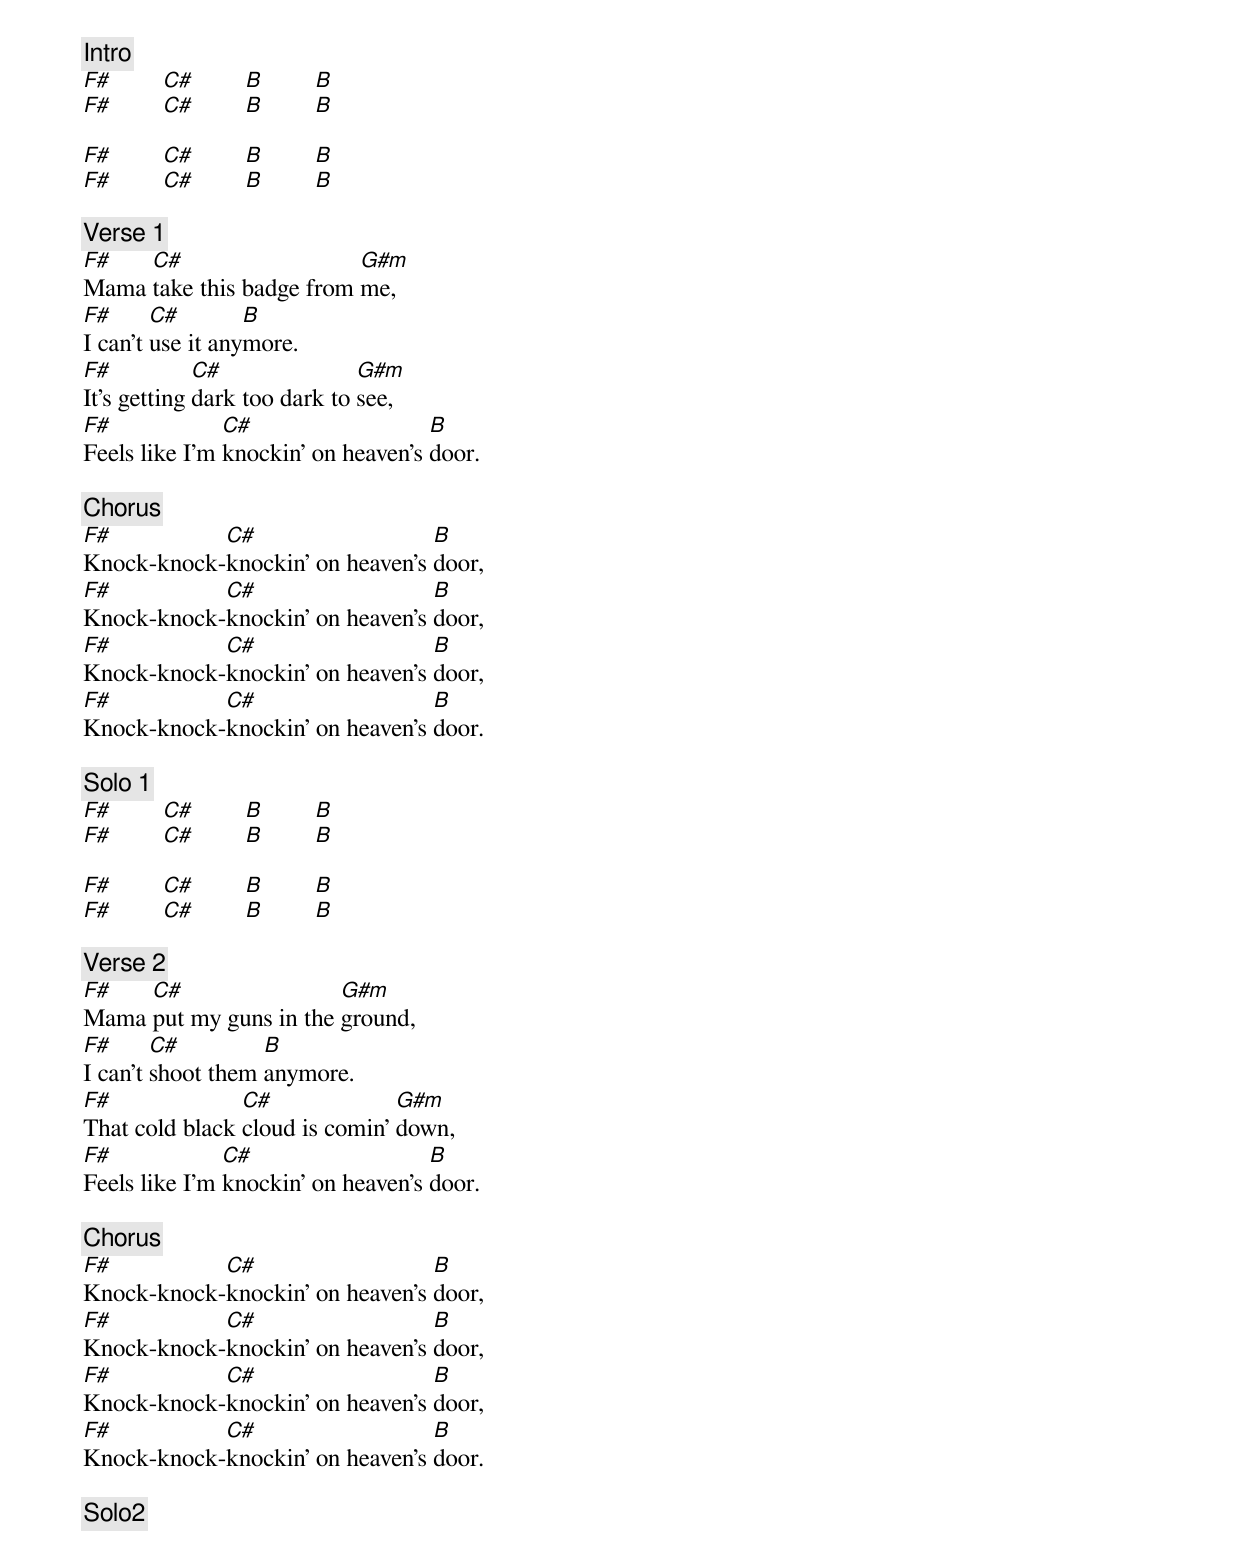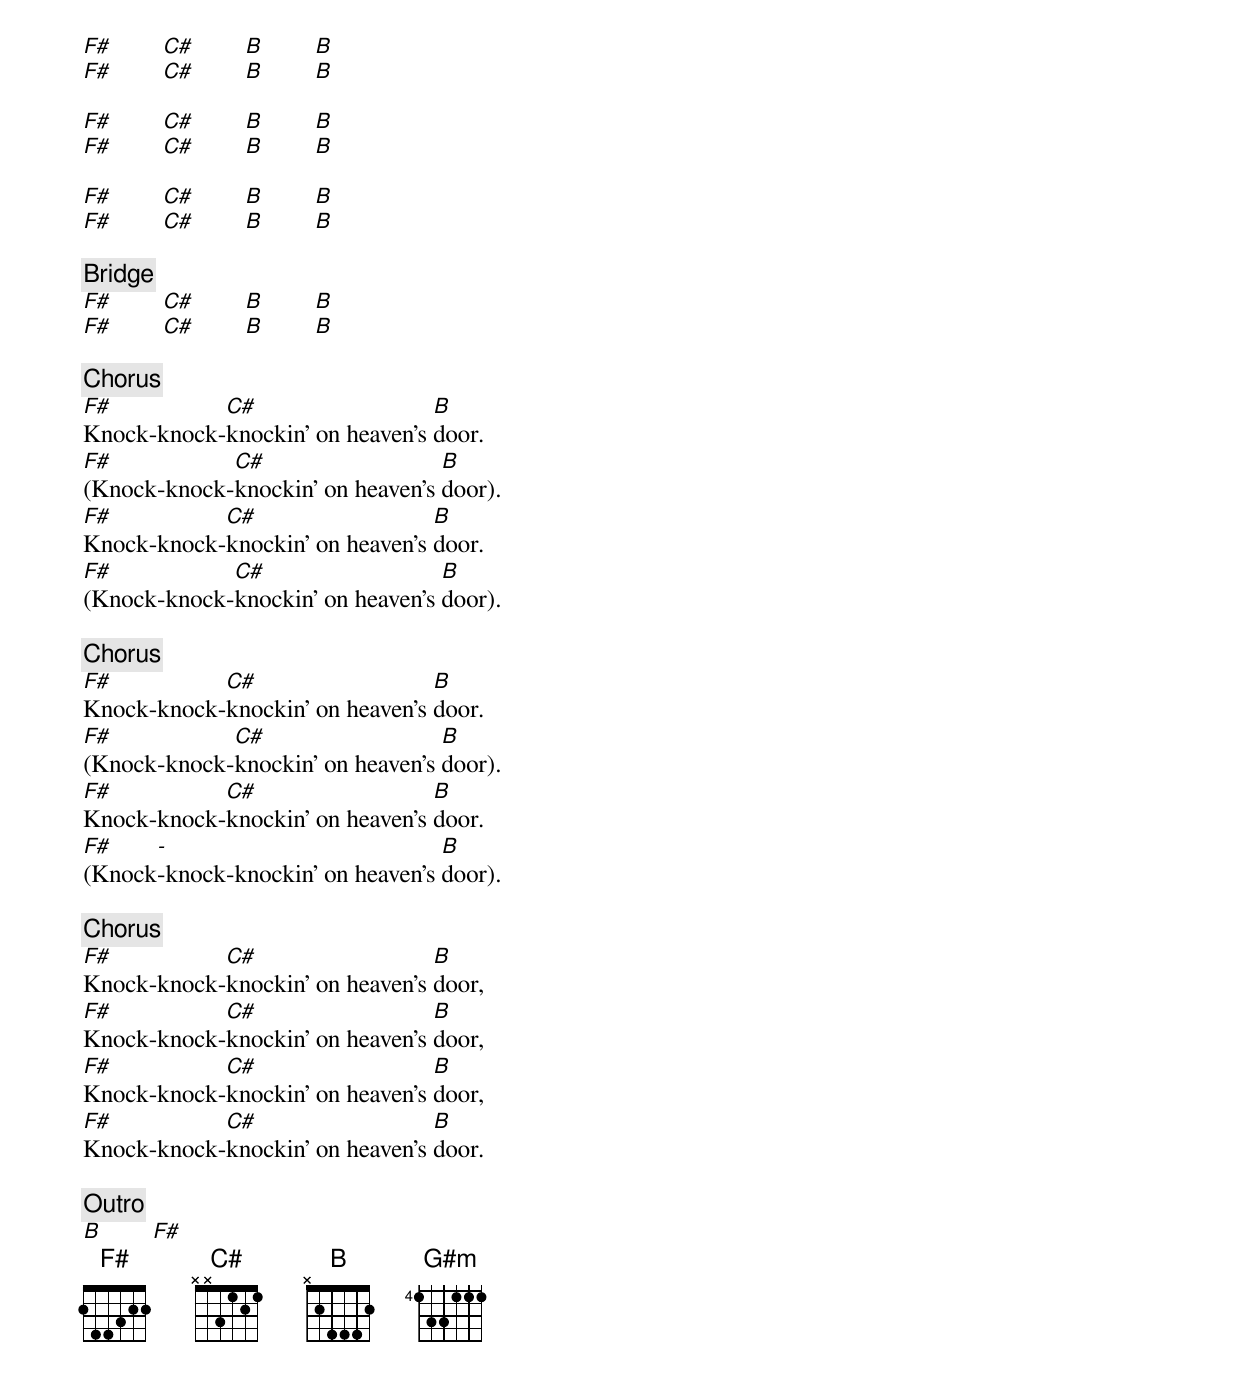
{c: Intro}
[F#]        [C#]        [B]        [B]
[F#]        [C#]        [B]        [B]

[F#]        [C#]        [B]        [B]
[F#]        [C#]        [B]        [B]

{c: Verse 1}
[F#]Mama [C#]take this badge from [G#m]me,
[F#]I can't [C#]use it any[B]more.
[F#]It's getting [C#]dark too dark to [G#m]see,
[F#]Feels like I'm [C#]knockin' on heaven's [B]door.

{c: Chorus}
[F#]Knock-knock-[C#]knockin' on heaven's [B]door,
[F#]Knock-knock-[C#]knockin' on heaven's [B]door,
[F#]Knock-knock-[C#]knockin' on heaven's [B]door,
[F#]Knock-knock-[C#]knockin' on heaven's [B]door.

{c: Solo 1}
[F#]        [C#]        [B]        [B]
[F#]        [C#]        [B]        [B]

[F#]        [C#]        [B]        [B]
[F#]        [C#]        [B]        [B]

{c: Verse 2}
[F#]Mama [C#]put my guns in the [G#m]ground,
[F#]I can't [C#]shoot them [B]anymore.
[F#]That cold black [C#]cloud is comin' [G#m]down,
[F#]Feels like I'm [C#]knockin' on heaven's [B]door.

{c: Chorus}
[F#]Knock-knock-[C#]knockin' on heaven's [B]door,
[F#]Knock-knock-[C#]knockin' on heaven's [B]door,
[F#]Knock-knock-[C#]knockin' on heaven's [B]door,
[F#]Knock-knock-[C#]knockin' on heaven's [B]door.

{c: Solo2}
[F#]        [C#]        [B]        [B]
[F#]        [C#]        [B]        [B]

[F#]        [C#]        [B]        [B]
[F#]        [C#]        [B]        [B]

[F#]        [C#]        [B]        [B]
[F#]        [C#]        [B]        [B]

{c: Bridge}
[F#]        [C#]        [B]        [B]
[F#]        [C#]        [B]        [B]

{c: Chorus}
[F#]Knock-knock-[C#]knockin' on heaven's [B]door.
[F#](Knock-knock-[C#]knockin' on heaven's [B]door).
[F#]Knock-knock-[C#]knockin' on heaven's [B]door.
[F#](Knock-knock-[C#]knockin' on heaven's [B]door).

{c: Chorus}
[F#]Knock-knock-[C#]knockin' on heaven's [B]door.
[F#](Knock-knock-[C#]knockin' on heaven's [B]door).
[F#]Knock-knock-[C#]knockin' on heaven's [B]door.
[F#](Knock[-]-knock-knockin' on heaven's [B]door).

{c: Chorus}
[F#]Knock-knock-[C#]knockin' on heaven's [B]door,
[F#]Knock-knock-[C#]knockin' on heaven's [B]door,
[F#]Knock-knock-[C#]knockin' on heaven's [B]door,
[F#]Knock-knock-[C#]knockin' on heaven's [B]door.

{c: Outro}
[B]        [F#]
